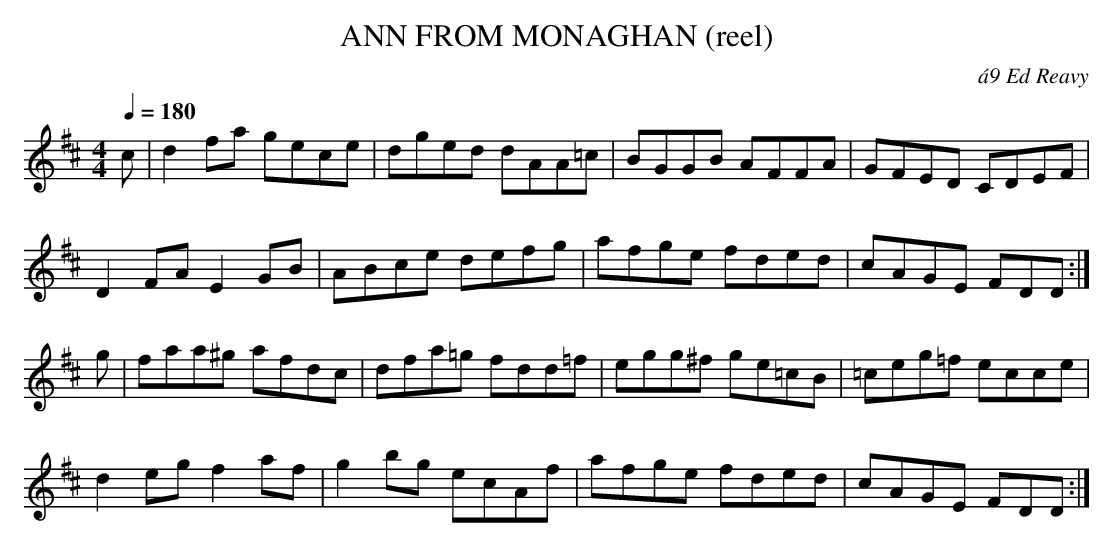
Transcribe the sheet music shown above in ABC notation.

X:1
T:ANN FROM MONAGHAN (reel)
C:\'a9 Ed Reavy
Q:1/4=180
M:4/4
L:1/8
K:D
c|d2fa gece|dged dAA=c|BGGB AFFA|GFED CDEF|
D2 FA E2 GB|ABce defg|afge fded|cAGE FDD:|
g|faa^g afdc|dfa=g fdd=f|egg^f ge=cB|=ceg=f ecce|
d2eg f2af|g2bg ecAf|afge fded|cAGE FDD:|
